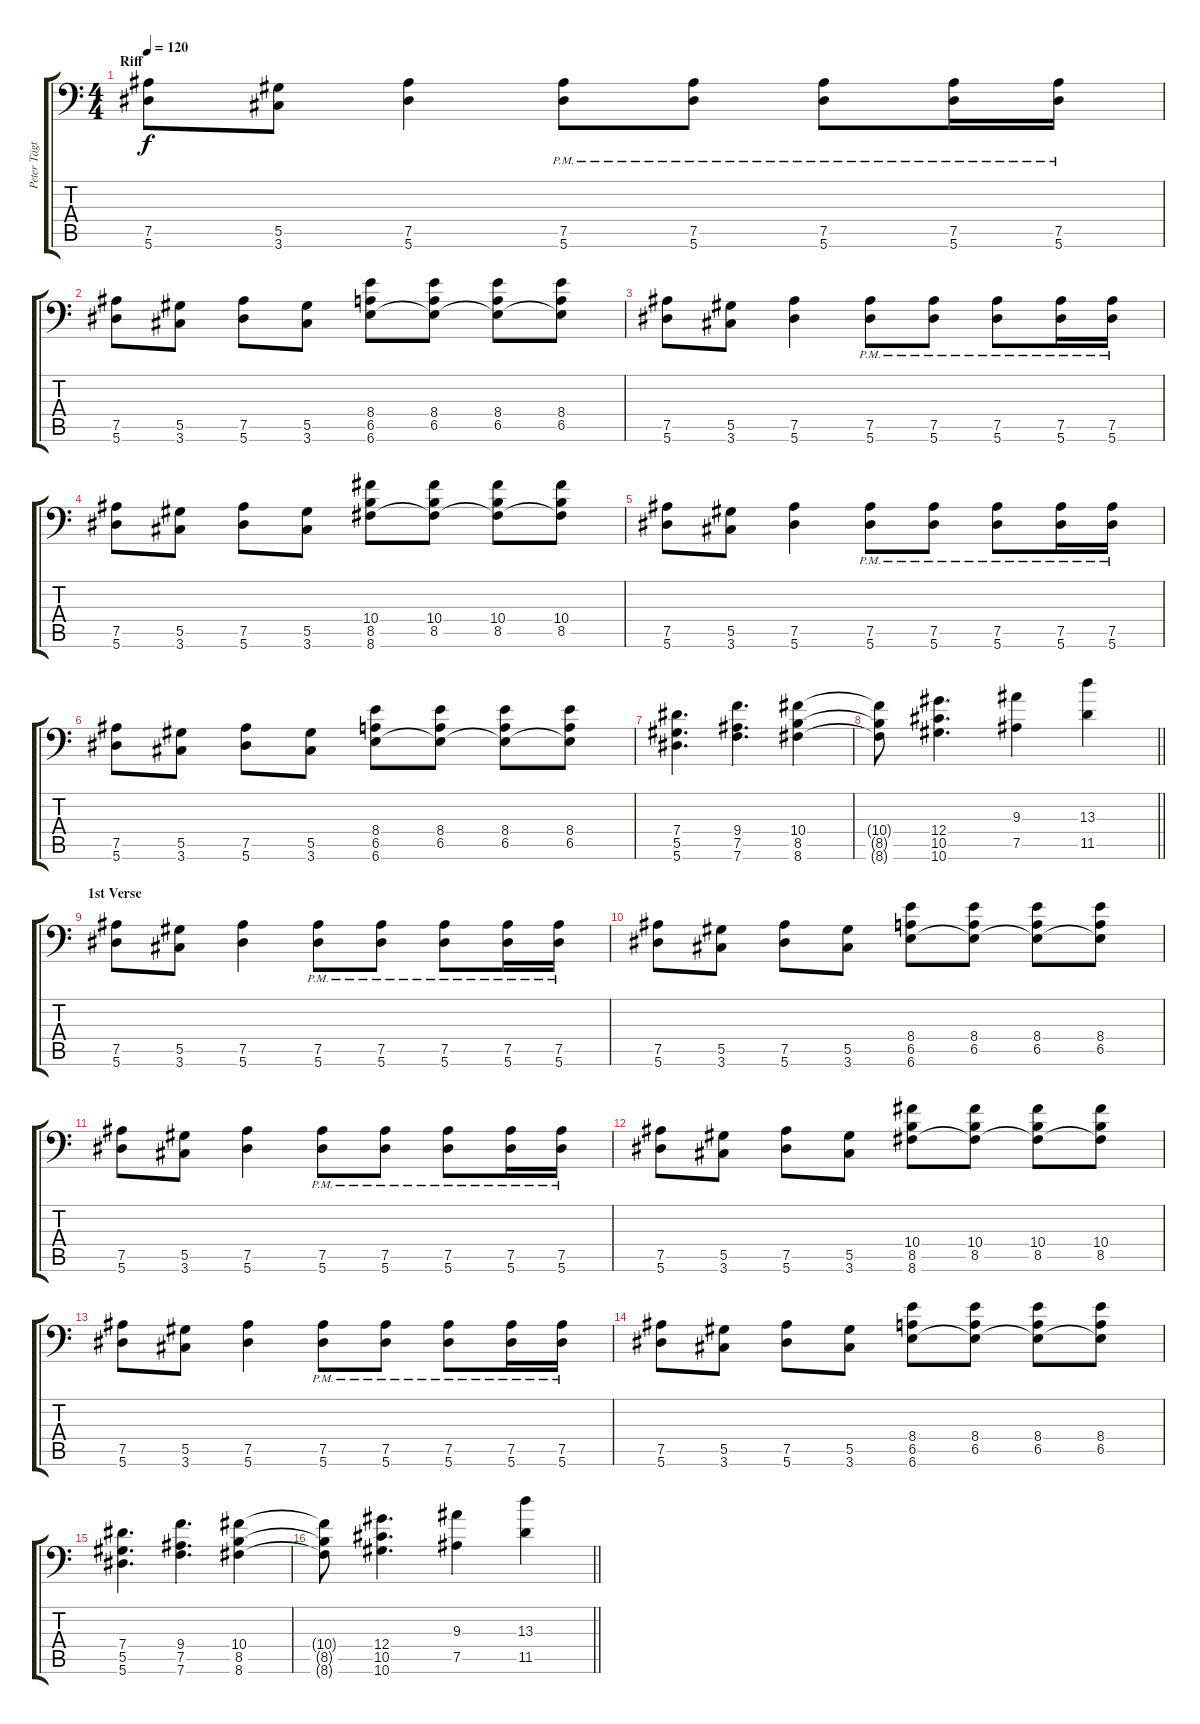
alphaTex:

\track ("Peter Tägtgren " "Peter Tägt") {instrument distortionguitar}
\staff {score tabs}
\tuning (Bb3 F3 Db3 Ab2 Eb2 Bb1) {hide}
\ts (4 4)
\section ("" "Riff")
\tempo 120
\clef f4
\ks c
(7.5 5.6).8{dy f} (5.5 3.6).8 (7.5 5.6).4 (7.5{pm} 5.6{pm}).8 (7.5{pm} 5.6{pm}).8 (7.5{pm} 5.6{pm}).8 (7.5{pm} 5.6{pm}).16 (7.5{pm} 5.6{pm}).16 |
(7.5 5.6).8 (5.5 3.6).8 (7.5 5.6).8 (5.5 3.6).8 (8.4 6.5 6.6).8 (8.4 6.5 6.6{t}).8 (8.4 6.5 6.6{t}).8 (8.4 6.5 6.6{t}).8 |
(7.5 5.6).8 (5.5 3.6).8 (7.5 5.6).4 (7.5{pm} 5.6{pm}).8 (7.5{pm} 5.6{pm}).8 (7.5{pm} 5.6{pm}).8 (7.5{pm} 5.6{pm}).16 (7.5{pm} 5.6{pm}).16 |
(7.5 5.6).8 (5.5 3.6).8 (7.5 5.6).8 (5.5 3.6).8 (10.4 8.5 8.6).8 (10.4 8.5 8.6{t}).8 (10.4 8.5 8.6{t}).8 (10.4 8.5 8.6{t}).8 |
(7.5 5.6).8 (5.5 3.6).8 (7.5 5.6).4 (7.5{pm} 5.6{pm}).8 (7.5{pm} 5.6{pm}).8 (7.5{pm} 5.6{pm}).8 (7.5{pm} 5.6{pm}).16 (7.5{pm} 5.6{pm}).16 |
(7.5 5.6).8 (5.5 3.6).8 (7.5 5.6).8 (5.5 3.6).8 (8.4 6.5 6.6).8 (8.4 6.5 6.6{t}).8 (8.4 6.5 6.6{t}).8 (8.4 6.5 6.6{t}).8 |
(7.4 5.5 5.6).4{d} (9.4 7.5 7.6).4{d} (10.4 8.5 8.6).4 |
\barLineRight lightlight
(10.4{t} 8.5{t} 8.6{t}).8 (12.4 10.5 10.6).4{d} (9.3 7.5).4 (13.3 11.5).4 |
\section ("" "1st Verse")
(7.5 5.6).8 (5.5 3.6).8 (7.5 5.6).4 (7.5{pm} 5.6{pm}).8 (7.5{pm} 5.6{pm}).8 (7.5{pm} 5.6{pm}).8 (7.5{pm} 5.6{pm}).16 (7.5{pm} 5.6{pm}).16 |
(7.5 5.6).8 (5.5 3.6).8 (7.5 5.6).8 (5.5 3.6).8 (8.4 6.5 6.6).8 (8.4 6.5 6.6{t}).8 (8.4 6.5 6.6{t}).8 (8.4 6.5 6.6{t}).8 |
(7.5 5.6).8 (5.5 3.6).8 (7.5 5.6).4 (7.5{pm} 5.6{pm}).8 (7.5{pm} 5.6{pm}).8 (7.5{pm} 5.6{pm}).8 (7.5{pm} 5.6{pm}).16 (7.5{pm} 5.6{pm}).16 |
(7.5 5.6).8 (5.5 3.6).8 (7.5 5.6).8 (5.5 3.6).8 (10.4 8.5 8.6).8 (10.4 8.5 8.6{t}).8 (10.4 8.5 8.6{t}).8 (10.4 8.5 8.6{t}).8 |
(7.5 5.6).8 (5.5 3.6).8 (7.5 5.6).4 (7.5{pm} 5.6{pm}).8 (7.5{pm} 5.6{pm}).8 (7.5{pm} 5.6{pm}).8 (7.5{pm} 5.6{pm}).16 (7.5{pm} 5.6{pm}).16 |
(7.5 5.6).8 (5.5 3.6).8 (7.5 5.6).8 (5.5 3.6).8 (8.4 6.5 6.6).8 (8.4 6.5 6.6{t}).8 (8.4 6.5 6.6{t}).8 (8.4 6.5 6.6{t}).8 |
(7.4 5.5 5.6).4{d} (9.4 7.5 7.6).4{d} (10.4 8.5 8.6).4 |
\barLineRight lightlight
(10.4{t} 8.5{t} 8.6{t}).8 (12.4 10.5 10.6).4{d} (9.3 7.5).4 (13.3 11.5).4
